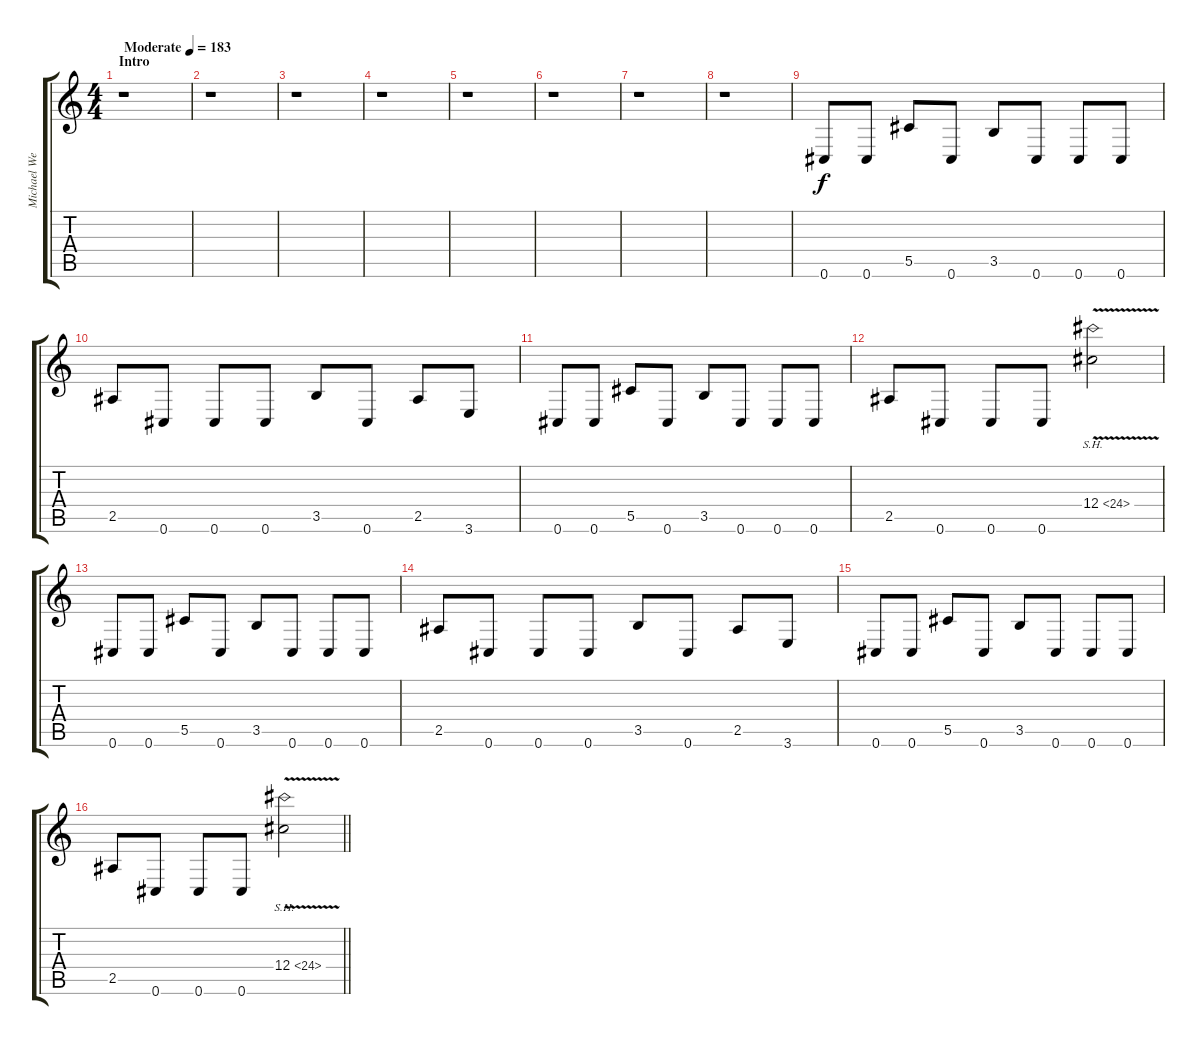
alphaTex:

\track ("Michael Weikath" "Michael We") {instrument distortionguitar}
\staff {score tabs}
\tuning (Eb4 Bb3 Gb3 Db3 Ab2 Db2) {hide}
\ts (4 4)
\section ("" "Intro")
\tempo (183 "Moderate")
\clef g2
\ks c
r.1{dy f instrument distortionguitar} |
r.1 |
r.1 |
r.1 |
r.1 |
r.1 |
r.1 |
r.1 |
0.6.8 0.6.8 5.5.8 0.6.8 3.5.8 0.6.8 0.6.8 0.6.8 |
2.5.8 0.6.8 0.6.8 0.6.8 3.5.8 0.6.8 2.5.8 3.6.8 |
0.6.8 0.6.8 5.5.8 0.6.8 3.5.8 0.6.8 0.6.8 0.6.8 |
2.5.8 0.6.8 0.6.8 0.6.8 12.4{sh 12 v}.2 |
0.6.8 0.6.8 5.5.8 0.6.8 3.5.8 0.6.8 0.6.8 0.6.8 |
2.5.8 0.6.8 0.6.8 0.6.8 3.5.8 0.6.8 2.5.8 3.6.8 |
0.6.8 0.6.8 5.5.8 0.6.8 3.5.8 0.6.8 0.6.8 0.6.8 |
\barLineRight lightlight
2.5.8 0.6.8 0.6.8 0.6.8 12.4{sh 12 v}.2
